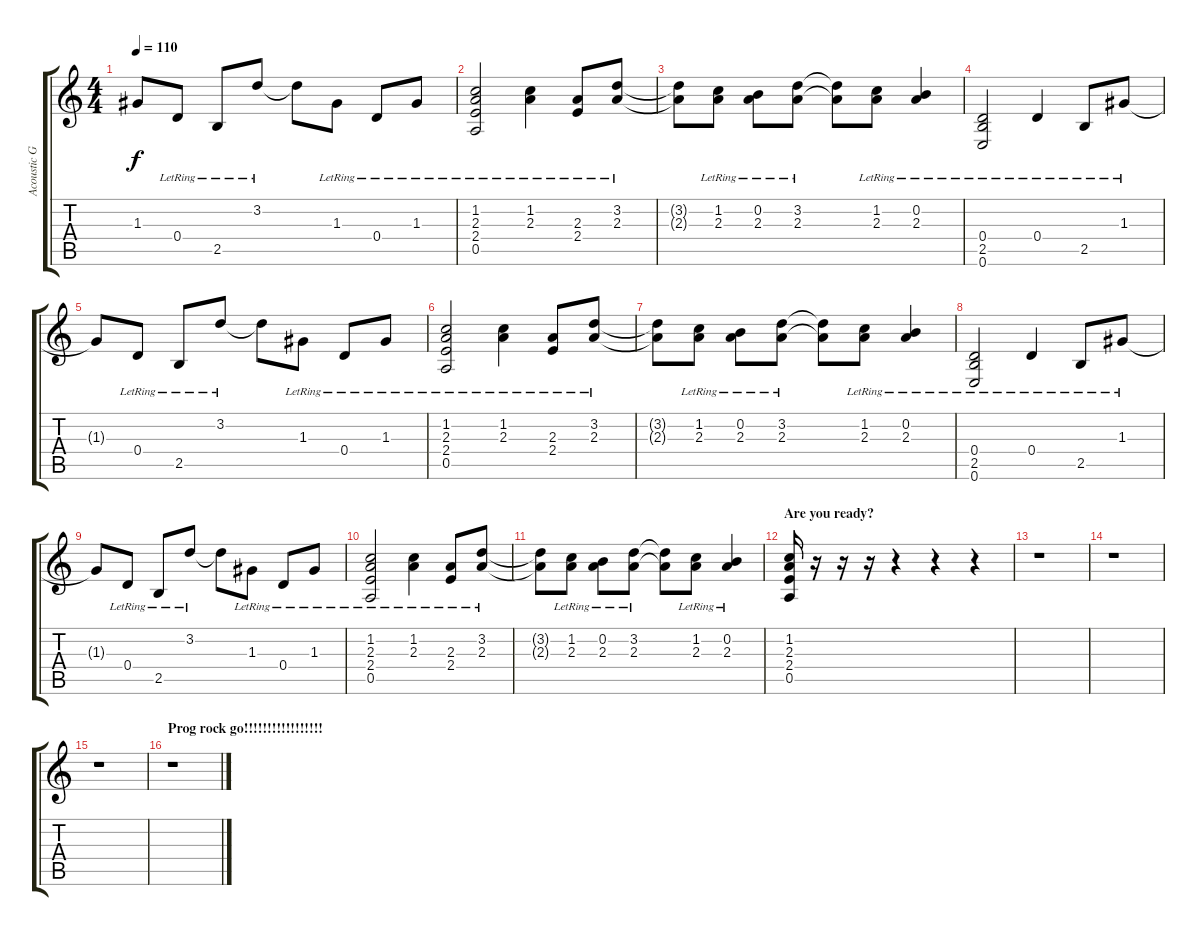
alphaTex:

\track ("Acoustic Guitar" "Acoustic G") {instrument acousticguitarnylon}
\staff {score tabs}
\tuning (E4 B3 G3 D3 A2 E2) {hide}
\ts (4 4)
\tempo 110
\clef g2
\ks c
1.3{t}.8{dy f} 0.4{lr}.8 2.5{lr}.8 3.2{lr}.8 3.2{t}.8 1.3{lr}.8 0.4{lr}.8 1.3{lr}.8 |
(1.2{lr} 2.3{lr} 2.4{lr} 0.5{lr}).2 (1.2{lr} 2.3{lr}).4 (2.3{lr} 2.4{lr}).8 (3.2{lr} 2.3{lr}).8 |
(3.2{t} 2.3{t}).8 (1.2{lr} 2.3{lr}).8 (0.2{lr} 2.3{lr}).8 (3.2{lr} 2.3{lr}).8 (3.2{t} 2.3{t}).8 (1.2{lr} 2.3{lr}).8 (0.2{lr} 2.3{lr}).4 |
(0.4{lr} 2.5{lr} 0.6{lr}).2 0.4{lr}.4 2.5{lr}.8 1.3{lr}.8 |
1.3{t}.8 0.4{lr}.8 2.5{lr}.8 3.2{lr}.8 3.2{t}.8 1.3{lr}.8 0.4{lr}.8 1.3{lr}.8 |
(1.2{lr} 2.3{lr} 2.4{lr} 0.5{lr}).2 (1.2{lr} 2.3{lr}).4 (2.3{lr} 2.4{lr}).8 (3.2{lr} 2.3{lr}).8 |
(3.2{t} 2.3{t}).8 (1.2{lr} 2.3{lr}).8 (0.2{lr} 2.3{lr}).8 (3.2{lr} 2.3{lr}).8 (3.2{t} 2.3{t}).8 (1.2{lr} 2.3{lr}).8 (0.2{lr} 2.3{lr}).4 |
(0.4{lr} 2.5{lr} 0.6{lr}).2 0.4{lr}.4 2.5{lr}.8 1.3{lr}.8 |
1.3{t}.8 0.4{lr}.8 2.5{lr}.8 3.2{lr}.8 3.2{t}.8 1.3{lr}.8 0.4{lr}.8 1.3{lr}.8 |
(1.2{lr} 2.3{lr} 2.4{lr} 0.5{lr}).2 (1.2{lr} 2.3{lr}).4 (2.3{lr} 2.4{lr}).8 (3.2{lr} 2.3{lr}).8 |
(3.2{t} 2.3{t}).8 (1.2{lr} 2.3{lr}).8 (0.2{lr} 2.3{lr}).8 (3.2{lr} 2.3{lr}).8 (3.2{t} 2.3{t}).8 (1.2{lr} 2.3{lr}).8 (0.2{lr} 2.3{lr}).4 |
\section ("" "Are you ready?")
(1.2 2.3 2.4 0.5).16 r.16 r.16 r.16 r.4 r.4 r.4 |
r.1 |
r.1 |
r.1 |
\section ("" "Prog rock go!!!!!!!!!!!!!!!!!")
r.1
